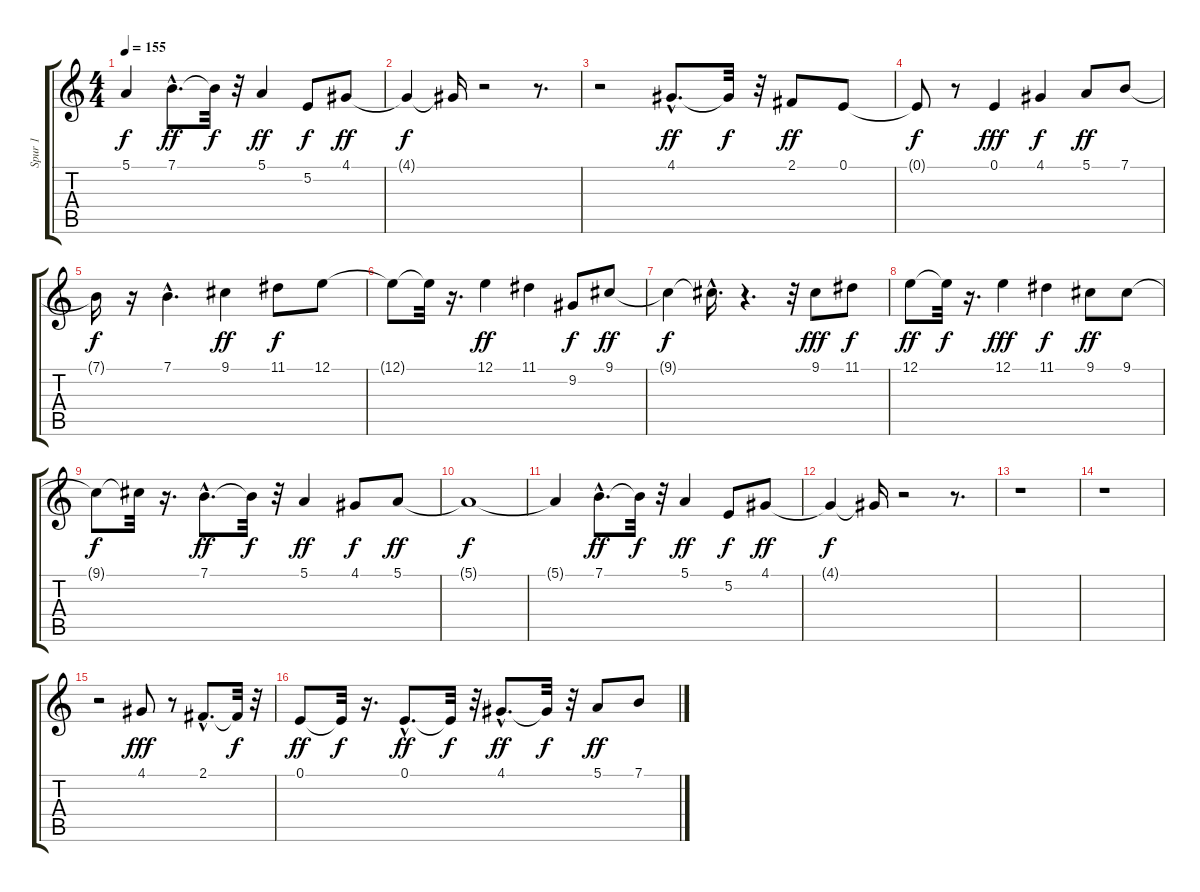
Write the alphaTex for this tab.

\track ("Spur 1" "Spur 1") {instrument clarinet}
\staff {score tabs}
\tuning (E4 B3 G3 D3 A2 E2) {hide}
\ts (4 4)
\tempo 155
\clef g2
\ks c
5.1{t}.4{dy f} 7.1{hac}.8{d dy ff} 7.1{t}.32{dy f} r.32 5.1.4{dy ff} 5.2.8{dy f} 4.1.8{dy ff} |
4.1{t}.4{dy f} 4.1{t}.16 r.2 r.8{d} |
r.2 4.1{hac}.8{d dy ff} 4.1{t}.32{dy f} r.32 2.1.8{dy ff} 0.1.8 |
0.1{t}.8{dy f} r.8 0.1.4{dy fff} 4.1.4{dy f} 5.1.8{dy ff} 7.1.8 |
7.1{t}.16{dy f} r.16 7.1{hac}.4{d} 9.1.4{dy ff} 11.1.8{dy f} 12.1.8 |
12.1{t}.8 12.1{t}.32 r.16{d} 12.1.4{dy ff} 11.1.4 9.2.8{dy f} 9.1.8{dy ff} |
9.1{t}.4{dy f} 9.1{hac t}.16{d} r.4{d} r.32 9.1.8{dy fff} 11.1.8{dy f} |
12.1.8{dy ff} 12.1{t}.32{dy f} r.16{d} 12.1.4{dy fff} 11.1.4{dy f} 9.1.8{dy ff} 9.1.8 |
9.1{t}.8{dy f} 9.1{t}.32 r.16{d} 7.1{hac}.8{d dy ff} 7.1{t}.32{dy f} r.32 5.1.4{dy ff} 4.1.8{dy f} 5.1.8{dy ff} |
5.1{t}.1{dy f} |
5.1{t}.4 7.1{hac}.8{d dy ff} 7.1{t}.32{dy f} r.32 5.1.4{dy ff} 5.2.8{dy f} 4.1.8{dy ff} |
4.1{t}.4{dy f} 4.1{t}.16 r.2 r.8{d} |
r.1 |
r.1 |
r.2 4.1.8{dy fff} r.8 2.1{hac}.8{d} 2.1{t}.32{dy f} r.32 |
0.1.8{dy ff} 0.1{t}.32{dy f} r.16{d} 0.1{hac}.8{d dy ff} 0.1{t}.32{dy f} r.32 4.1{hac}.8{d dy ff} 4.1{t}.32{dy f} r.32 5.1.8{dy ff} 7.1.8
